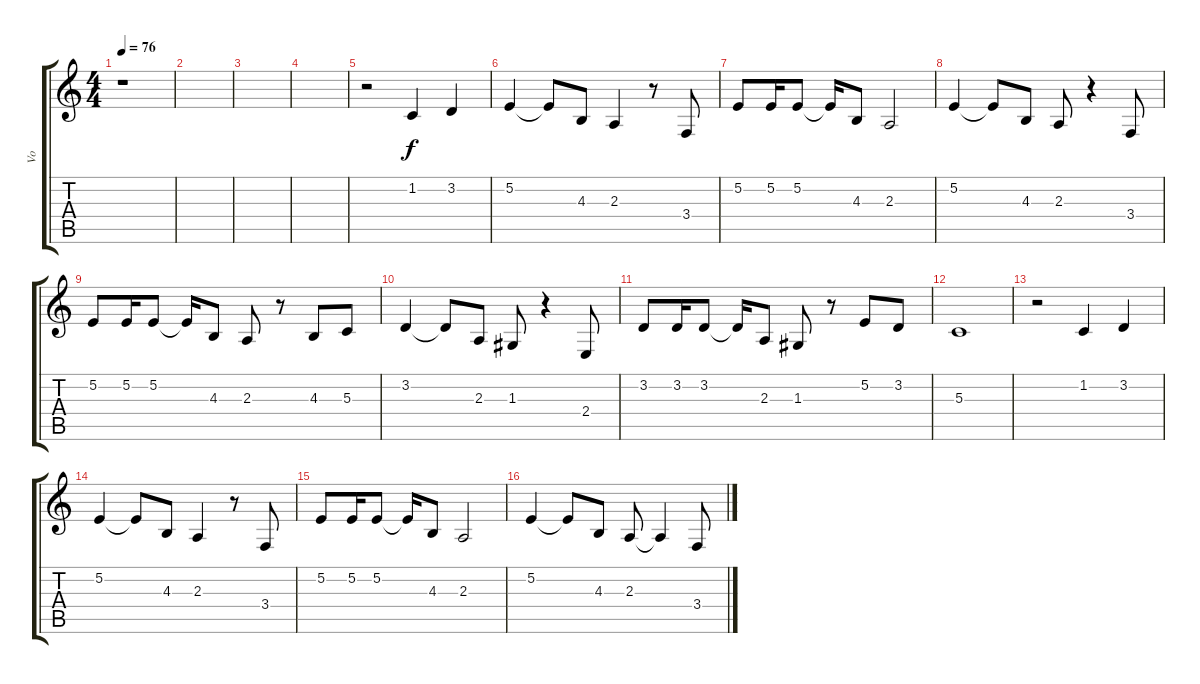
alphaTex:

\track ("Vo" "Vo") {instrument voiceoohs}
\staff {score tabs}
\tuning (E4 B3 G3 D3 A2 E2) {hide}
\ts (4 4)
\tempo 76
\clef g2
\ks c
r.1{dy f instrument voiceoohs} |
|
|
|
r.2 1.2.4 3.2.4 |
5.2.4 5.2{t}.8 4.3.8 2.3.4 r.8 3.4.8 |
5.2.8 5.2.16 5.2.8 5.2{t}.16 4.3.8 2.3.2 |
5.2.4 5.2{t}.8 4.3.8 2.3.8 r.4 3.4.8 |
5.2.8 5.2.16 5.2.8 5.2{t}.16 4.3.8 2.3.8 r.8 4.3.8 5.3.8 |
3.2.4 3.2{t}.8 2.3.8 1.3.8 r.4 2.4.8 |
3.2.8 3.2.16 3.2.8 3.2{t}.16 2.3.8 1.3.8 r.8 5.2.8 3.2.8 |
5.3.1 |
r.2 1.2.4 3.2.4 |
5.2.4 5.2{t}.8 4.3.8 2.3.4 r.8 3.4.8 |
5.2.8 5.2.16 5.2.8 5.2{t}.16 4.3.8 2.3.2 |
5.2.4 5.2{t}.8 4.3.8 2.3.8 2.3{t}.4 3.4.8
